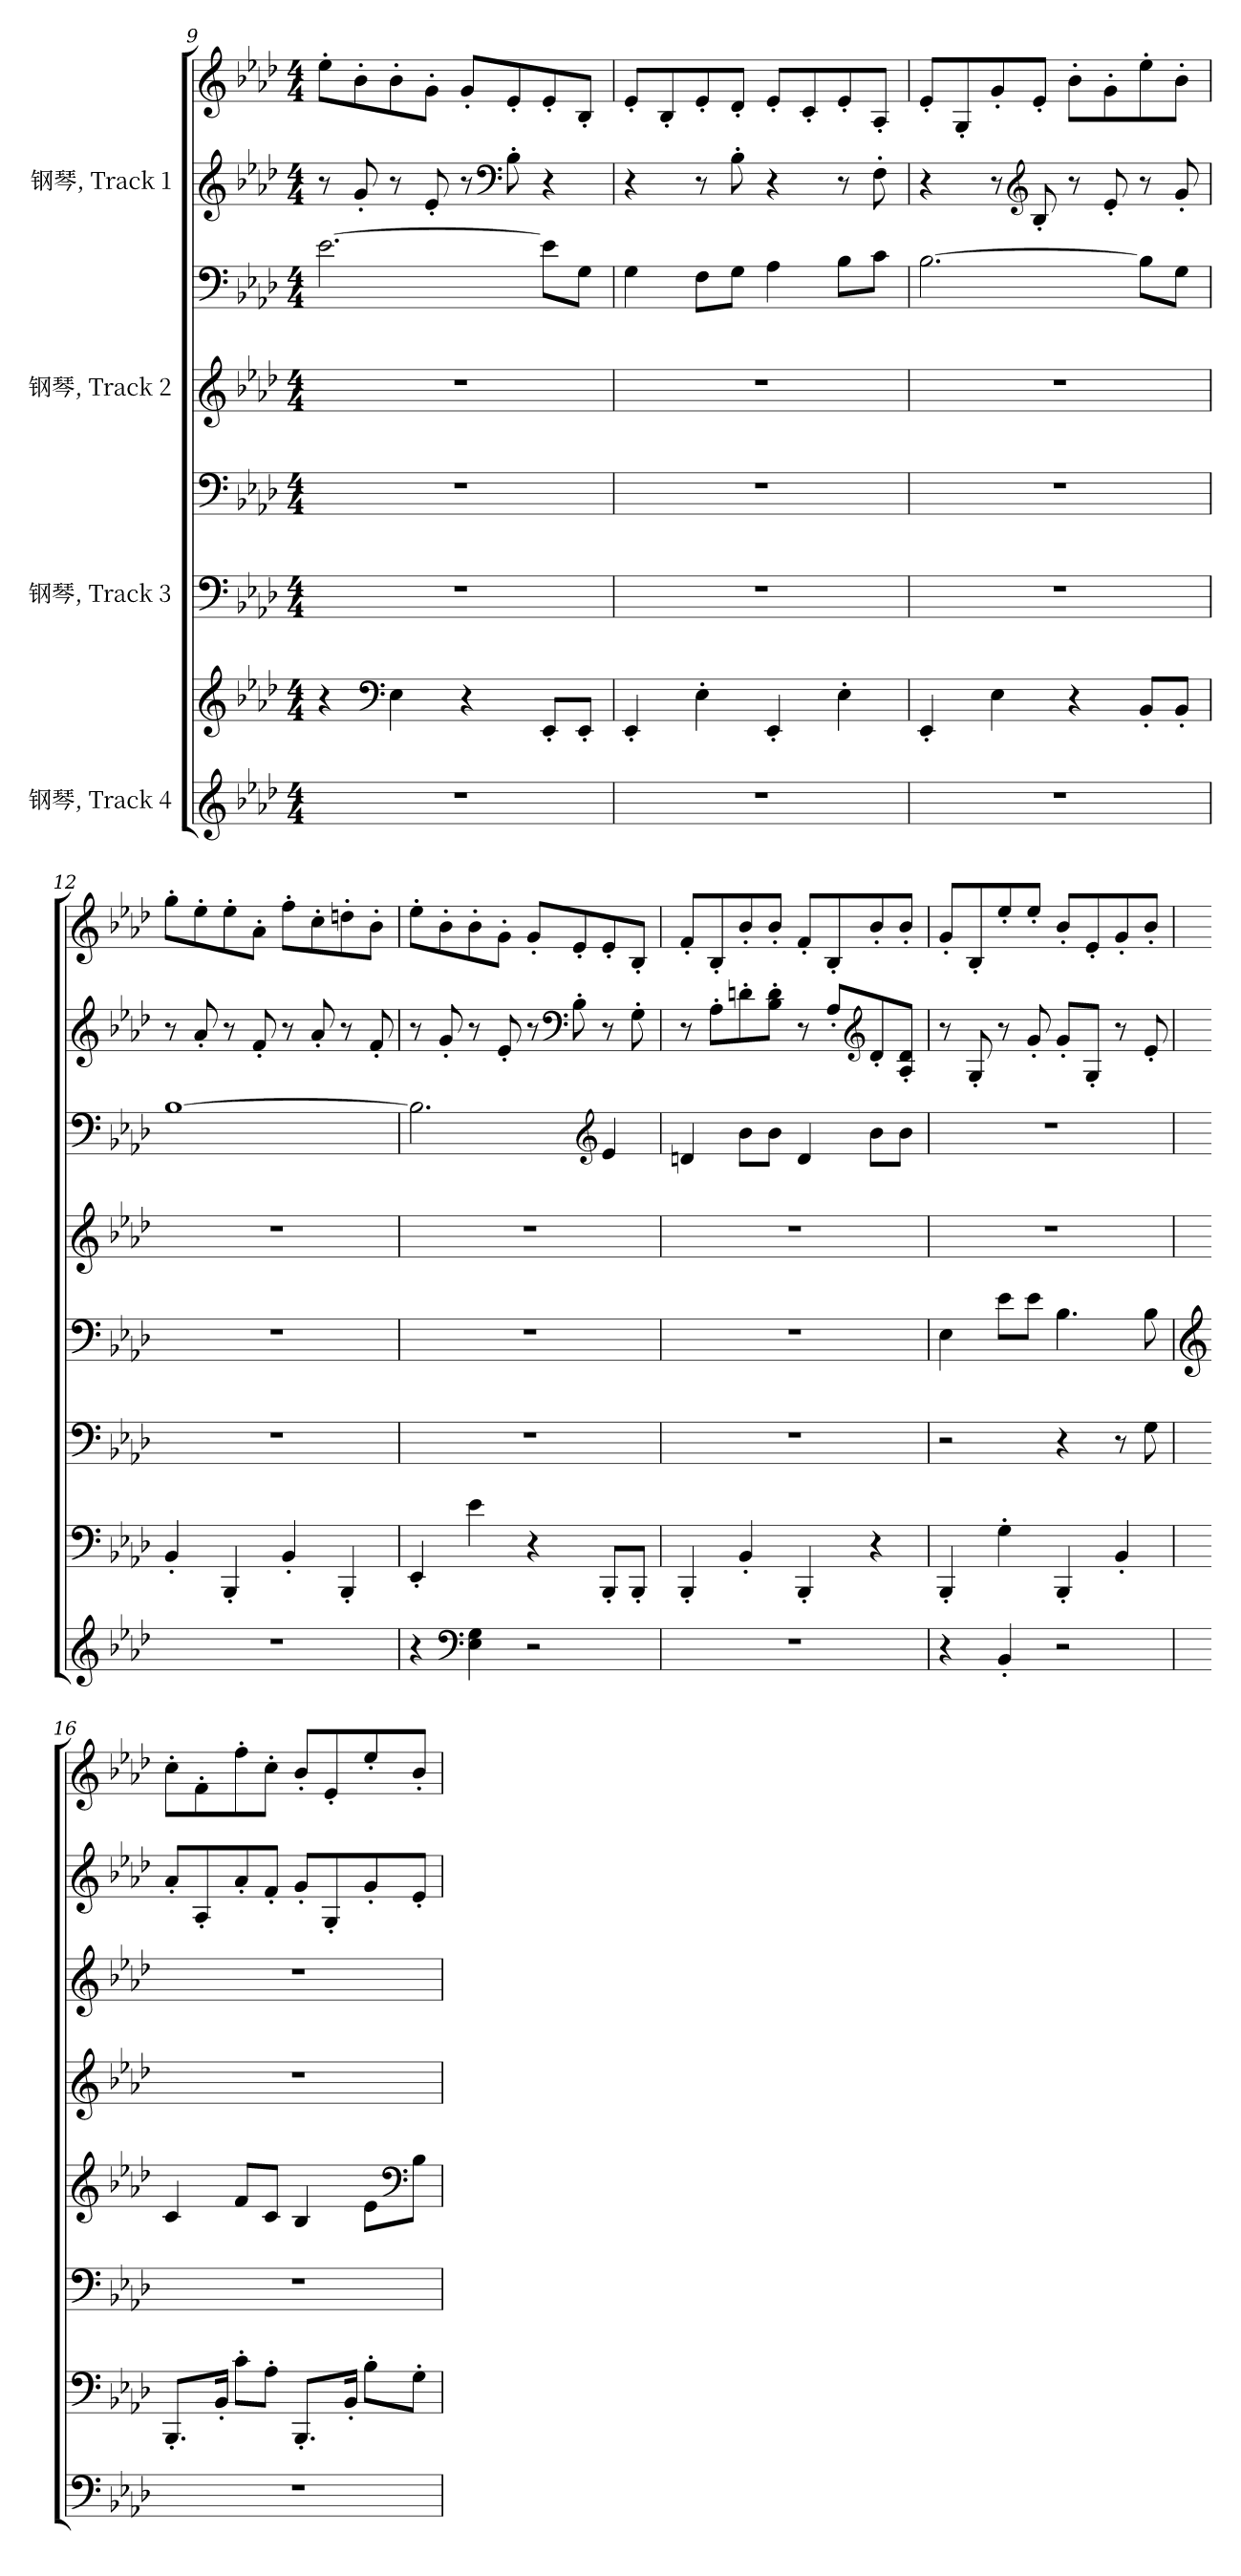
**kern	**kern	**kern	**kern	**kern	**kern	**kern	**kern
*part4	*part4	*part3	*part3	*part2	*part2	*part1	*part1
*staff8	*staff7	*staff6	*staff5	*staff4	*staff3	*staff2	*staff1
*I"钢琴, Track 4	*	*I"钢琴, Track 3	*	*I"钢琴, Track 2	*	*I"钢琴, Track 1	*
!!LO:PB:g=z
*clefG2	*clefG2	*clefF4	*clefF4	*clefG2	*clefF4	*clefG2	*clefG2
*k[b-e-a-d-]	*k[b-e-a-d-]	*k[b-e-a-d-]	*k[b-e-a-d-]	*k[b-e-a-d-]	*k[b-e-a-d-]	*k[b-e-a-d-]	*k[b-e-a-d-]
*M4/4	*M4/4	*M4/4	*M4/4	*M4/4	*M4/4	*M4/4	*M4/4
=9	=9	=9	=9	=9	=9	=9	=9
1r	4r	1r	1r	1r	[2.e-\	8r	8ee-'\L
.	.	.	.	.	.	8g'/	8b-'\
*	*clefF4	*	*	*	*	*	*
.	4E-\	.	.	.	.	8r	8b-'\
.	.	.	.	.	.	8e-'/	8g'\J
.	4r	.	.	.	.	8r	8g'/L
*	*	*	*	*	*	*clefF4	*
.	.	.	.	.	.	8B-'\	8e-'/
.	8EE-'/L	.	.	.	8e-\L]	4r	8e-'/
.	8EE-'/J	.	.	.	8G\J	.	8B-'/J
=10	=10	=10	=10	=10	=10	=10	=10
1r	4EE-'/	1r	1r	1r	4G\	4r	8e-'/L
.	.	.	.	.	.	.	8B-'/
.	4E-'\	.	.	.	8F\L	8r	8e-'/
.	.	.	.	.	8G\J	8B-'\	8d-'/J
.	4EE-'/	.	.	.	4A-\	4r	8e-'/L
.	.	.	.	.	.	.	8c'/
.	4E-'\	.	.	.	8B-\L	8r	8e-'/
.	.	.	.	.	8c\J	8F'\	8A-'/J
=11	=11	=11	=11	=11	=11	=11	=11
1r	4EE-'/	1r	1r	1r	[2.B-\	4r	8e-'/L
.	.	.	.	.	.	.	8G'/
.	4E-\	.	.	.	.	8r	8g'/
*	*	*	*	*	*	*clefG2	*
.	.	.	.	.	.	8B-'/	8e-'/J
.	4r	.	.	.	.	8r	8b-'\L
.	.	.	.	.	.	8e-'/	8g'\
.	8BB-'/L	.	.	.	8B-\L]	8r	8ee-'\
.	8BB-'/J	.	.	.	8G\J	8g'/	8b-'\J
!!LO:PB:g=z
=12	=12	=12	=12	=12	=12	=12	=12
1r	4BB-'/	1r	1r	1r	[1B-	8r	8gg'\L
.	.	.	.	.	.	8a-'/	8ee-'\
.	4BBB-'/	.	.	.	.	8r	8ee-'\
.	.	.	.	.	.	8f'/	8a-'\J
.	4BB-'/	.	.	.	.	8r	8ff'\L
.	.	.	.	.	.	8a-'/	8cc'\
.	4BBB-'/	.	.	.	.	8r	8ddn'\
.	.	.	.	.	.	8f'/	8b-'\J
=13	=13	=13	=13	=13	=13	=13	=13
4r	4EE-'/	1r	1r	1r	2.B-\]	8r	8ee-'\L
.	.	.	.	.	.	8g'/	8b-'\
*clefF4	*	*	*	*	*	*	*
4E-\ 4G\	4e-\	.	.	.	.	8r	8b-'\
.	.	.	.	.	.	8e-'/	8g'\J
2r	4r	.	.	.	.	8r	8g'/L
*	*	*	*	*	*	*clefF4	*
.	.	.	.	.	.	8B-'\	8e-'/
*	*	*	*	*	*clefG2	*	*
.	8BBB-'/L	.	.	.	4e-/	8r	8e-'/
.	8BBB-'/J	.	.	.	.	8G'\	8B-'/J
=14	=14	=14	=14	=14	=14	=14	=14
1r	4BBB-'/	1r	1r	1r	4dn/	8r	8f'/L
.	.	.	.	.	.	8A-'\L	8B-'/
.	4BB-'/	.	.	.	8b-\L	8dn'\	8b-'/
.	.	.	.	.	8b-\J	8B-\' 8d\'J	8b-'/J
.	4BBB-'/	.	.	.	4d/	8r	8f'/L
.	.	.	.	.	.	8A-'/L	8B-'/
*	*	*	*	*	*	*clefG2	*
.	4r	.	.	.	8b-\L	8d'/	8b-'/
.	.	.	.	.	8b-\J	8A-/' 8d/'J	8b-'/J
!!LO:PB:g=z
=15	=15	=15	=15	=15	=15	=15	=15
4r	4BBB-'/	2r	4E-\	1r	1r	8r	8g'/L
.	.	.	.	.	.	8G'/	8B-'/
4BB-'/	4G'\	.	8e-\L	.	.	8r	8ee-'/
.	.	.	8e-\J	.	.	8g'/	8ee-'/J
2r	4BBB-'/	4r	4.B-\	.	.	8g'/L	8b-'/L
.	.	.	.	.	.	8G'/J	8e-'/
.	4BB-'/	8r	.	.	.	8r	8g'/
.	.	8G\	8B-\	.	.	8e-'/	8b-'/J
=16	=16	=16	=16	=16	=16	=16	=16
*	*	*	*clefG2	*	*	*	*
1r	8.BBB-'/L	1r	4c/	1r	1r	8a-'/L	8cc'\L
.	.	.	.	.	.	8A-'/	8f'\
.	16BB-'/Jk	.	.	.	.	.	.
.	8c'\L	.	8f/L	.	.	8a-'/	8ff'\
.	8A-'\J	.	8c/J	.	.	8f'/J	8cc'\J
.	8.BBB-'/L	.	4B-/	.	.	8g'/L	8b-'/L
.	.	.	.	.	.	8G'/	8e-'/
.	16BB-'/Jk	.	.	.	.	.	.
.	8B-'\L	.	8e-\L	.	.	8g'/	8ee-'/
*	*	*	*clefF4	*	*	*	*
.	8G'\J	.	8B-\J	.	.	8e-'/J	8b-'/J
=	=	=	=	=	=	=	=
*-	*-	*-	*-	*-	*-	*-	*-
